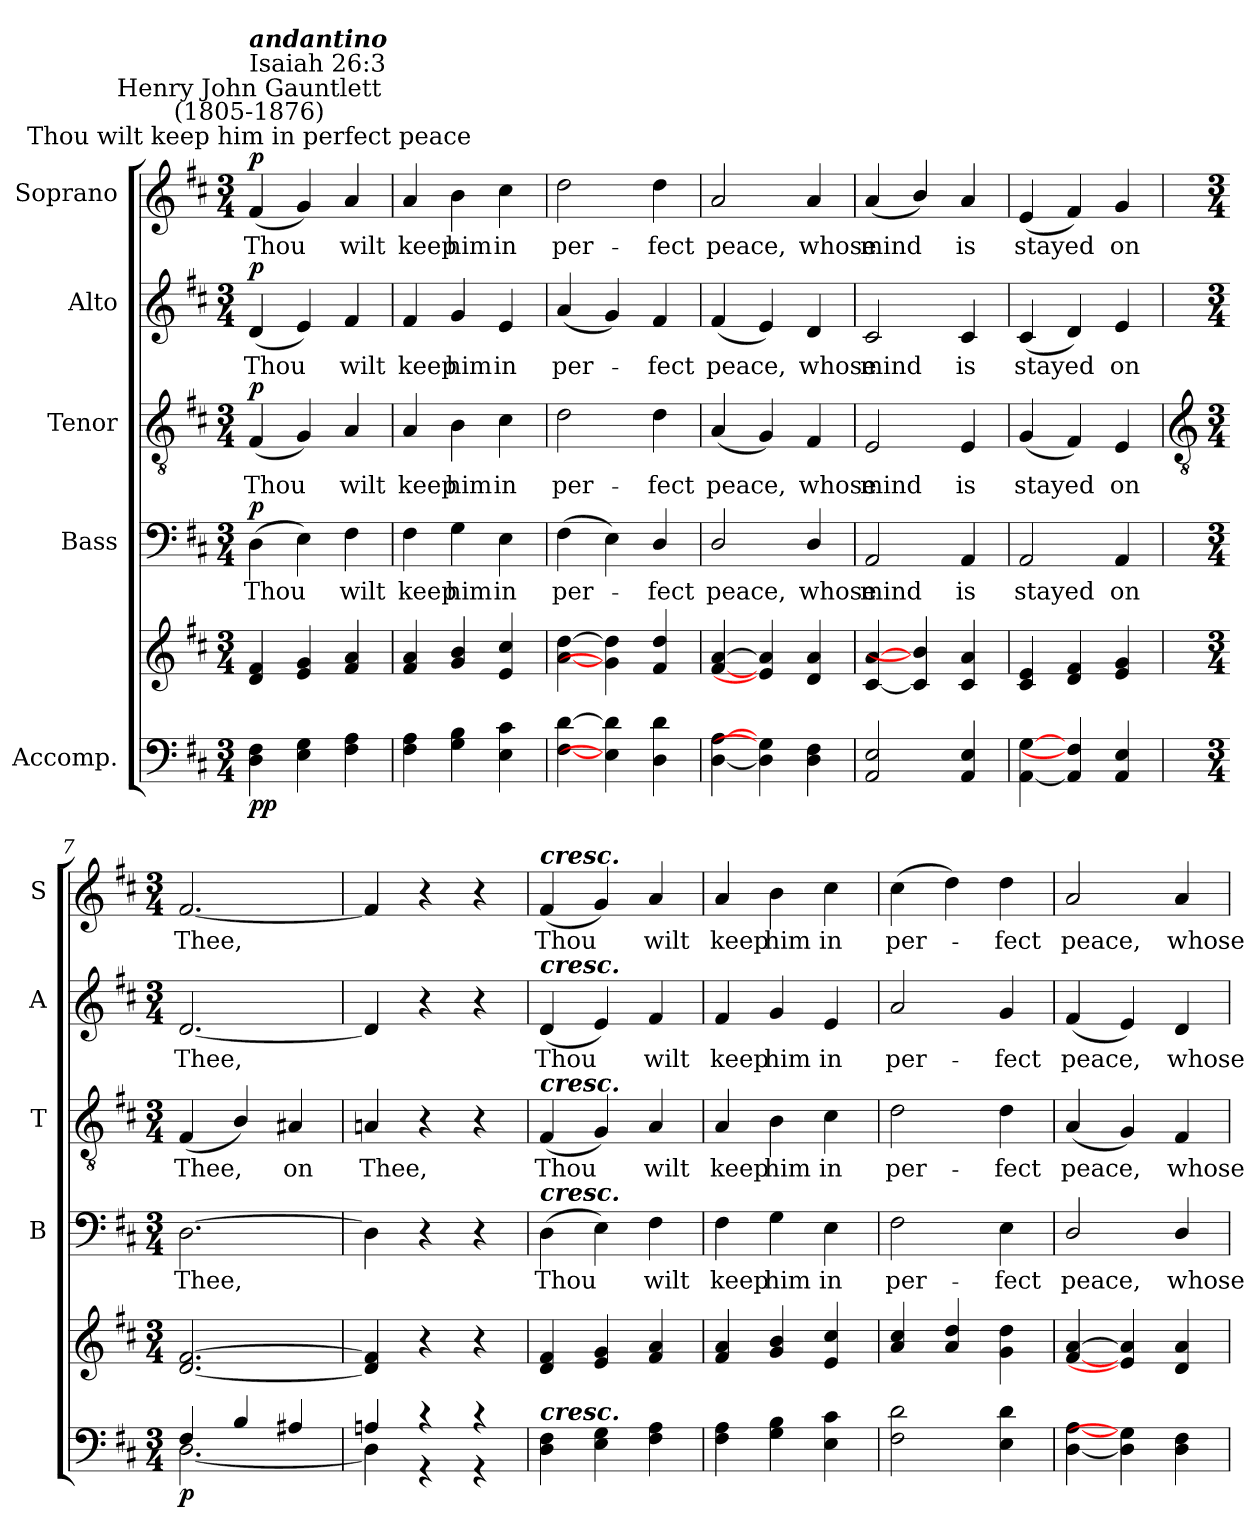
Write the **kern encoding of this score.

**kern	**kern	**dynam	**kern	**text	**dynam	**kern	**text	**dynam	**kern	**text	**dynam	**kern	**text	**dynam
*part5	*part5	*part5	*part4	*part4	*part4	*part3	*part3	*part3	*part2	*part2	*part2	*part1	*part1	*part1
*staff6	*staff5	*staff5/6	*staff4	*staff4	*staff4	*staff3	*staff3	*staff3	*staff2	*staff2	*staff2	*staff1	*staff1	*staff1
*I"Accomp.	*	*	*I"Bass	*	*	*I"Tenor	*	*	*I"Alto	*	*	*I"Soprano	*	*
*	*	*	*I'B	*	*	*I'T	*	*	*I'A	*	*	*I'S	*	*
*clefF4	*clefG2	*	*clefF4	*	*	*clefGv2	*	*	*clefG2	*	*	*clefG2	*	*
*k[f#c#]	*k[f#c#]	*	*k[f#c#]	*	*	*k[f#c#]	*	*	*k[f#c#]	*	*	*k[f#c#]	*	*
*D:	*D:	*	*D:	*	*	*D:	*	*	*D:	*	*	*D:	*	*
*M3/4	*M3/4	*	*M3/4	*	*	*M3/4	*	*	*M3/4	*	*	*M3/4	*	*
=1	=1	=1	=1	=1	=1	=1	=1	=1	=1	=1	=1	=1	=1	=1
!	!	!	!	!	!	!	!	!	!	!	!	!LO:TX:a:cj:t=Thou wilt keep him in perfect peace	!	!
!	!	!	!	!	!	!	!	!	!	!	!	!LO:TX:a:cj:t=Henry John Gauntlett\n(1805-1876)	!	!
!	!	!	!	!	!	!	!	!	!	!	!	!LO:TX:a:t=Isaiah 26&colon;3	!	!
!	!	!	!	!	!	!	!	!	!	!	!	!LO:TX:a:Bi:t=andantino	!	!
!	!	!LO:DY:b=2	!	!LO:LY:b	!	!	!LO:LY:b	!	!	!LO:LY:b	!	!	!LO:LY:b	!
!	!	!LO:DY:n=1:b	!	!	!LO:DY:b	!	!	!LO:DY:b	!	!	!LO:DY:b	!	!	!LO:DY:b
4D\ 4F#\	4d 4f#	p p	(>4D	Thou	p	(<4F#	Thou	p	(<4d	Thou	p	(<4f#	Thou	p
4E 4G	4e 4g	.	4E)	.	.	4G)	.	.	4e)	.	.	4g)	.	.
!	!	!	!	!LO:LY:b	!	!	!LO:LY:b	!	!	!LO:LY:b	!	!	!LO:LY:b	!
4F# 4A	4f# 4a	.	4F#	wilt	.	4A	wilt	.	4f#	wilt	.	4a	wilt	.
=2	=2	=2	=2	=2	=2	=2	=2	=2	=2	=2	=2	=2	=2	=2
!	!	!	!	!LO:LY:b	!	!	!LO:LY:b	!	!	!LO:LY:b	!	!	!LO:LY:b	!
4F# 4A	4f# 4a	.	4F#	keep	.	4A	keep	.	4f#	keep	.	4a	keep	.
!	!	!	!	!LO:LY:b	!	!	!LO:LY:b	!	!	!LO:LY:b	!	!	!LO:LY:b	!
4G 4B	4g/ 4b/	.	4G	him	.	4B	him	.	4g	him	.	4b	him	.
!	!	!	!	!LO:LY:b	!	!	!LO:LY:b	!	!	!LO:LY:b	!	!	!LO:LY:b	!
4E 4c#	4e/ 4cc#/	.	4E	in	.	4c#	in	.	4e	in	.	4cc#	in	.
=3	=3	=3	=3	=3	=3	=3	=3	=3	=3	=3	=3	=3	=3	=3
!	!	!	!	!LO:LY:b	!	!	!LO:LY:b	!	!	!LO:LY:b	!	!	!LO:LY:b	!
[4F# [4d	[4a [4dd	.	(>4F#	per-	.	2d	per-	.	(<4a	per-	.	2dd	per-	.
4E] 4d]	4g] 4dd]	.	4E)	.	.	.	.	.	4g)	.	.	.	.	.
!	!	!	!	!LO:LY:b	!	!	!LO:LY:b	!	!	!LO:LY:b	!	!	!LO:LY:b	!
4D\ 4d\	4f#/ 4dd/	.	4D/	fect	.	4d	-fect	.	4f#	fect	.	4dd	-fect	.
=4	=4	=4	=4	=4	=4	=4	=4	=4	=4	=4	=4	=4	=4	=4
!	!	!	!	!LO:LY:b	!	!	!LO:LY:b	!	!	!LO:LY:b	!	!	!LO:LY:b	!
[4D [4A	[4f# [4a	.	2D/	peace,	.	(<4A	peace,	.	(<4f#	peace,	.	2a	peace,	.
4D] 4G]	4e] 4a]	.	.	.	.	4G)	.	.	4e)	.	.	.	.	.
!	!	!	!	!LO:LY:b	!	!	!LO:LY:b	!	!	!LO:LY:b	!	!	!LO:LY:b	!
4D\ 4F#\	4d 4a	.	4D/	whose	.	4F#	whose	.	4d	whose	.	4a	whose	.
=5	=5	=5	=5	=5	=5	=5	=5	=5	=5	=5	=5	=5	=5	=5
!	!	!	!	!LO:LY:b	!	!	!LO:LY:b	!	!	!LO:LY:b	!	!	!LO:LY:b	!
2AA 2E	[4c# [4a	.	2AA	mind	.	2E	mind	.	2c#	mind	.	(<4a	mind	.
.	4c#/] 4b/]	.	.	.	.	.	.	.	.	.	.	4b/)	.	.
!	!	!	!	!LO:LY:b	!	!	!LO:LY:b	!	!	!LO:LY:b	!	!	!LO:LY:b	!
4AA 4E	4c# 4a	.	4AA	is	.	4E	is	.	4c#	is	.	4a	is	.
=6	=6	=6	=6	=6	=6	=6	=6	=6	=6	=6	=6	=6	=6	=6
!	!	!	!	!LO:LY:b	!	!	!LO:LY:b	!	!	!LO:LY:b	!	!	!LO:LY:b	!
[4AA [4G	4c# 4e	.	2AA	stayed	.	(<4G	stayed	.	(<4c#	stayed	.	(<4e	stayed	.
4AA] 4F#]	4d 4f#	.	.	.	.	4F#)	.	.	4d)	.	.	4f#)	.	.
!	!	!	!	!LO:LY:b	!	!	!LO:LY:b	!	!	!LO:LY:b	!	!	!LO:LY:b	!
4AA 4E	4e 4g	.	4AA	on	.	4E	on	.	4e	on	.	4g	on	.
!!LO:LB:g=z
=7	=7	=7	=7	=7	=7	=7	=7	=7	=7	=7	=7	=7	=7	=7
*	*	*	*	*	*	*clefGv2	*	*	*	*	*	*	*	*
*M3/4	*M3/4	*	*M3/4	*	*	*M3/4	*	*	*M3/4	*	*	*M3/4	*	*
*^	*	*	*	*	*	*	*	*	*	*	*	*	*	*
!	!	!	!LO:DY:b=2	!	!LO:LY:b	!	!	!LO:LY:b	!	!	!LO:LY:b	!	!	!LO:LY:b	!
4F#/	[2.D\	[2.d [2.f#	p	[2.D	Thee,	.	(<4F#	Thee,	.	[2.d	Thee,	.	[2.f#	Thee,	.
4B/	.	.	.	.	.	.	4B/)	.	.	.	.	.	.	.	.
!	!	!	!	!	!	!	!	!LO:LY:b	!	!	!	!	!	!	!
4A#X/	.	.	.	.	.	.	4A#X	on	.	.	.	.	.	.	.
=8	=8	=8	=8	=8	=8	=8	=8	=8	=8	=8	=8	=8	=8	=8	=8
!	!	!	!	!	!	!	!	!LO:LY:b	!	!	!	!	!	!	!
4An/	4D\]	4d] 4f#]	.	4D]	.	.	4An	Thee,	.	4d]	.	.	4f#]	.	.
4r	4r	4r	.	4r	.	.	4r	.	.	4r	.	.	4r	.	.
4r	4r	4r	.	4r	.	.	4r	.	.	4r	.	.	4r	.	.
=9	=9	=9	=9	=9	=9	=9	=9	=9	=9	=9	=9	=9	=9	=9	=9
!	!	!	!	!	!	!	!	!	!	!	!	!	!LO:TX:a:Bi:t=cresc.	!	!
!	!	!	!	!	!	!	!	!	!	!LO:TX:a:Bi:t=cresc.	!	!	!	!	!
!	!	!	!	!	!	!	!LO:TX:a:Bi:t=cresc.	!	!	!	!	!	!	!	!
!	!	!	!	!LO:TX:a:Bi:t=cresc.	!	!	!	!	!	!	!	!	!	!	!
!LO:TX:a:Bi:t=cresc.	!	!	!	!	!	!	!	!	!	!	!	!	!	!	!
!	!	!	!	!	!LO:LY:b	!	!	!LO:LY:b	!	!	!LO:LY:b	!	!	!LO:LY:b	!
2.ryy	4D\ 4F#\	4d 4f#	.	(>4D	Thou	.	(<4F#	Thou	.	(<4d	Thou	.	(<4f#	Thou	.
.	4E\ 4G\	4e 4g	.	4E)	.	.	4G)	.	.	4e)	.	.	4g)	.	.
!	!	!	!	!	!LO:LY:b	!	!	!LO:LY:b	!	!	!LO:LY:b	!	!	!LO:LY:b	!
.	4F#\ 4A\	4f# 4a	.	4F#	wilt	.	4A	wilt	.	4f#	wilt	.	4a	wilt	.
=10	=10	=10	=10	=10	=10	=10	=10	=10	=10	=10	=10	=10	=10	=10	=10
!	!	!	!	!	!LO:LY:b	!	!	!LO:LY:b	!	!	!LO:LY:b	!	!	!LO:LY:b	!
2.ryy	4F#\ 4A\	4f# 4a	.	4F#	keep	.	4A	keep	.	4f#	keep	.	4a	keep	.
!	!	!	!	!	!LO:LY:b	!	!	!LO:LY:b	!	!	!LO:LY:b	!	!	!LO:LY:b	!
.	4G\ 4B\	4g/ 4b/	.	4G	him	.	4B	him	.	4g	him	.	4b	him	.
!	!	!	!	!	!LO:LY:b	!	!	!LO:LY:b	!	!	!LO:LY:b	!	!	!LO:LY:b	!
.	4E\ 4c#\	4e/ 4cc#/	.	4E	in	.	4c#	in	.	4e	in	.	4cc#	in	.
=11	=11	=11	=11	=11	=11	=11	=11	=11	=11	=11	=11	=11	=11	=11	=11
!	!	!	!	!	!LO:LY:b	!	!	!LO:LY:b	!	!	!LO:LY:b	!	!	!LO:LY:b	!
2.ryy	2F#\ 2d\	4a/ 4cc#/	.	2F#	per-	.	2d	per-	.	2a	per-	.	(>4cc#	per-	.
.	.	4a/ 4dd/	.	.	.	.	.	.	.	.	.	.	4dd)	.	.
!	!	!	!	!	!LO:LY:b	!	!	!LO:LY:b	!	!	!LO:LY:b	!	!	!LO:LY:b	!
.	4E\ 4d\	4g 4dd	.	4E	-fect	.	4d	-fect	.	4g	-fect	.	4dd	fect	.
=12	=12	=12	=12	=12	=12	=12	=12	=12	=12	=12	=12	=12	=12	=12	=12
!	!	!	!	!	!LO:LY:b	!	!	!LO:LY:b	!	!	!LO:LY:b	!	!	!LO:LY:b	!
2.ryy	[4D\ [4A\	[4f# [4a	.	2D/	peace,	.	(<4A	peace,	.	(<4f#	peace,	.	2a	peace,	.
.	4D\] 4G\]	4e] 4a]	.	.	.	.	4G)	.	.	4e)	.	.	.	.	.
!	!	!	!	!	!LO:LY:b	!	!	!LO:LY:b	!	!	!LO:LY:b	!	!	!LO:LY:b	!
.	4D\ 4F#\	4d 4a	.	4D/	whose	.	4F#	whose	.	4d	whose	.	4a	whose	.
*v	*v	*	*	*	*	*	*	*	*	*	*	*	*	*	*
=	=	=	=	=	=	=	=	=	=	=	=	=	=	=
*-	*-	*-	*-	*-	*-	*-	*-	*-	*-	*-	*-	*-	*-	*-
